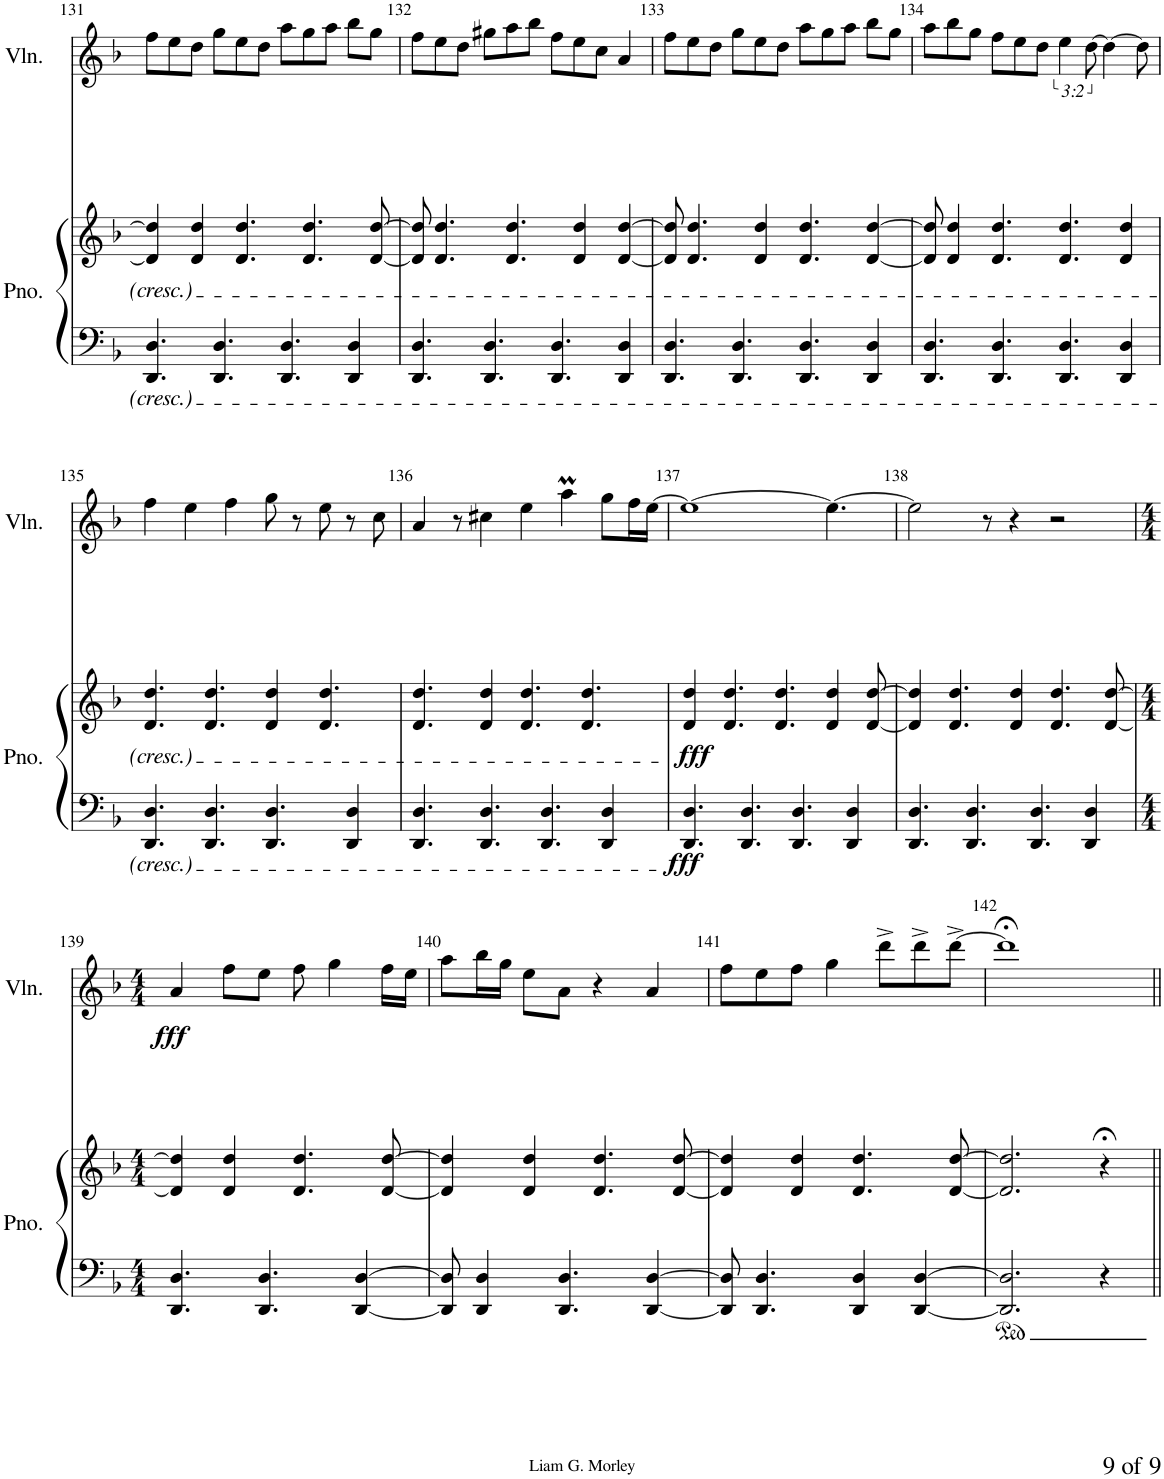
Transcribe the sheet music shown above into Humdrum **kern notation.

**kern	**kern	**dynam	**kern	**dynam
*part2	*part2	*part2	*part1	*part1
*staff3	*staff2	*staff2/3	*staff1	*staff1
*I"Piano	*	*	*I"Violin	*
*I'Pno.	*	*	*I'Vln.	*
!!LO:PB:g=z
*clefF4	*clefG2	*	*clefG2	*
*k[b-]	*k[b-]	*	*k[b-]	*
*M11/8	*M11/8	*	*M11/8	*
=131	=131	=131	=131	=131
4.DD/ 4.D/	4d/] 4dd/]	.	8ff\L	.
.	.	.	8ee\	.
.	4d/ 4dd/	.	8dd\J	.
4.DD/ 4.D/	.	.	8gg\L	.
.	4.d/ 4.dd/	.	8ee\	.
.	.	.	8dd\J	.
4.DD/ 4.D/	.	.	8aa\L	.
.	4.d/ 4.dd/	.	8gg\	.
.	.	.	8aa\J	.
4DD/ 4D/	.	.	8bb-\L	.
.	[8d/ [8dd/	.	8gg\J	.
=132	=132	=132	=132	=132
4.DD/ 4.D/	8d/] 8dd/]	.	8ff\L	.
.	4.d/ 4.dd/	.	8ee\	.
.	.	.	8dd\J	.
4.DD/ 4.D/	.	.	8gg#X\L	.
.	4.d/ 4.dd/	.	8aa\	.
.	.	.	8bb-\J	.
4.DD/ 4.D/	.	.	8ff\L	.
.	4d/ 4dd/	.	8ee\	.
.	.	.	8cc\J	.
4DD/ 4D/	[4d/ [4dd/	.	4a/	.
=133	=133	=133	=133	=133
4.DD/ 4.D/	8d/] 8dd/]	.	8ff\L	.
.	4.d/ 4.dd/	.	8ee\	.
.	.	.	8dd\J	.
4.DD/ 4.D/	.	.	8gg\L	.
.	4d/ 4dd/	.	8ee\	.
.	.	.	8dd\J	.
4.DD/ 4.D/	4.d/ 4.dd/	.	8aa\L	.
.	.	.	8gg\	.
.	.	.	8aa\J	.
4DD/ 4D/	[4d/ [4dd/	.	8bb-\L	.
.	.	.	8gg\J	.
=134	=134	=134	=134	=134
4.DD/ 4.D/	8d/] 8dd/]	.	8aa\L	.
.	4d/ 4dd/	.	8bb-\	.
.	.	.	8gg\J	.
4.DD/ 4.D/	4.d/ 4.dd/	.	8ff\L	.
.	.	.	8ee\	.
.	.	.	8dd\J	.
4.DD/ 4.D/	4.d/ 4.dd/	.	6ee\	.
.	.	.	[12dd\	.
.	.	.	4dd\_	.
4DD/ 4D/	4d/ 4dd/	.	.	.
.	.	.	8dd\]	.
!!LO:LB:g=z
=135	=135	=135	=135	=135
4.DD/ 4.D/	4.d/ 4.dd/	.	4ff\	.
.	.	.	4ee\	.
4.DD/ 4.D/	4.d/ 4.dd/	.	.	.
.	.	.	4ff\	.
4.DD/ 4.D/	4d/ 4dd/	.	8gg\	.
.	.	.	8r	.
.	4.d/ 4.dd/	.	8ee\	.
4DD/ 4D/	.	.	8r	.
.	.	.	8cc\	.
=136	=136	=136	=136	=136
4.DD/ 4.D/	4.d/ 4.dd/	.	4a/	.
.	.	.	8r	.
4.DD/ 4.D/	4d/ 4dd/	.	4cc#X\	.
.	4.d/ 4.dd/	.	4ee\	.
4.DD/ 4.D/	.	.	.	.
.	.	.	4aam\	.
.	4.d/ 4.dd/	.	.	.
4DD/ 4D/	.	.	8gg\L	.
.	.	.	16ff\L	.
.	.	.	[16ee\JJ	.
=137	=137	=137	=137	=137
!	!	!LO:DY:b=2	!	!
!	!	!LO:DY:n=1:b	!	!
4.DD/ 4.D/	4d/ 4dd/	fff fff	1ee_	.
.	4.d/ 4.dd/	.	.	.
4.DD/ 4.D/	.	.	.	.
.	4.d/ 4.dd/	.	.	.
4.DD/ 4.D/	.	.	.	.
.	4d/ 4dd/	.	4.ee\_	.
4DD/ 4D/	.	.	.	.
.	[8d/ [8dd/	.	.	.
=138	=138	=138	=138	=138
4.DD/ 4.D/	4d/] 4dd/]	.	2ee\]	.
.	4.d/ 4.dd/	.	.	.
4.DD/ 4.D/	.	.	.	.
.	.	.	8r	.
.	4d/ 4dd/	.	4r	.
4.DD/ 4.D/	.	.	.	.
.	4.d/ 4.dd/	.	2r	.
4DD/ 4D/	.	.	.	.
.	[8d/ [8dd/	.	.	.
!!LO:LB:g=z
=139	=139	=139	=139	=139
*M4/4	*M4/4	*	*M4/4	*
!	!	!	!	!LO:DY:b
4.DD/ 4.D/	4d/] 4dd/]	.	4a/	fff
.	4d/ 4dd/	.	8ff\L	.
4.DD/ 4.D/	.	.	8ee\J	.
.	4.d/ 4.dd/	.	8ff\	.
.	.	.	4gg\	.
[4DD/ [4D/	.	.	.	.
.	[8d/ [8dd/	.	16ff\LL	.
.	.	.	16ee\JJ	.
=140	=140	=140	=140	=140
8DD/] 8D/]	4d/] 4dd/]	.	8aa\L	.
4DD/ 4D/	.	.	16bb-\L	.
.	.	.	16gg\JJ	.
.	4d/ 4dd/	.	8ee\L	.
4.DD/ 4.D/	.	.	8a\J	.
.	4.d/ 4.dd/	.	4r	.
[4DD/ [4D/	.	.	4a/	.
.	[8d/ [8dd/	.	.	.
=141	=141	=141	=141	=141
8DD/] 8D/]	4d/] 4dd/]	.	8ff\L	.
4.DD/ 4.D/	.	.	8ee\	.
.	4d/ 4dd/	.	8ff\J	.
.	.	.	4gg\	.
4DD/ 4D/	4.d/ 4.dd/	.	.	.
.	.	.	8ddd^\L	.
[4DD/ [4D/	.	.	8ddd^\	.
.	[8d/ [8dd/	.	[8ddd^\J	.
=142	=142	=142	=142	=142
2.DD/] 2.D/]	2.d/] 2.dd/]	.	1ddd;<]	.
4r	4r;<	.	.	.
=||	=||	=||	=||	=||
*-	*-	*-	*-	*-
